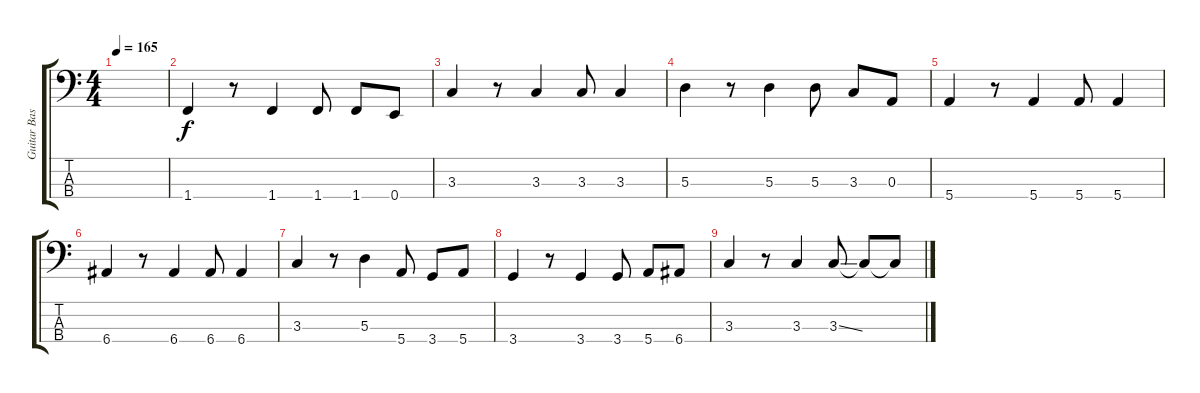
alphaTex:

\track ("Guitar Bass : Akiyama Mio - Tan" "Guitar Bas") {instrument electricbasspick}
\staff {score tabs}
\tuning (G2 D2 A1 E1) {hide}
\ts (4 4)
\tempo 165
\clef f4
\ks c
|
1.4.4 r.8 1.4.4 1.4.8 1.4.8 0.4.8 |
3.3.4 r.8 3.3.4 3.3.8 3.3.4 |
5.3.4 r.8 5.3.4 5.3.8 3.3.8 0.3.8 |
5.4.4 r.8 5.4.4 5.4.8 5.4.4 |
6.4.4 r.8 6.4.4 6.4.8 6.4.4 |
3.3.4 r.8 5.3.4 5.4.8 3.4.8 5.4.8 |
3.4.4 r.8 3.4.4 3.4.8 5.4.8 6.4.8 |
3.3.4 r.8 3.3.4 3.3{ss}.8 3.3{t}.8 3.3{t}.8
